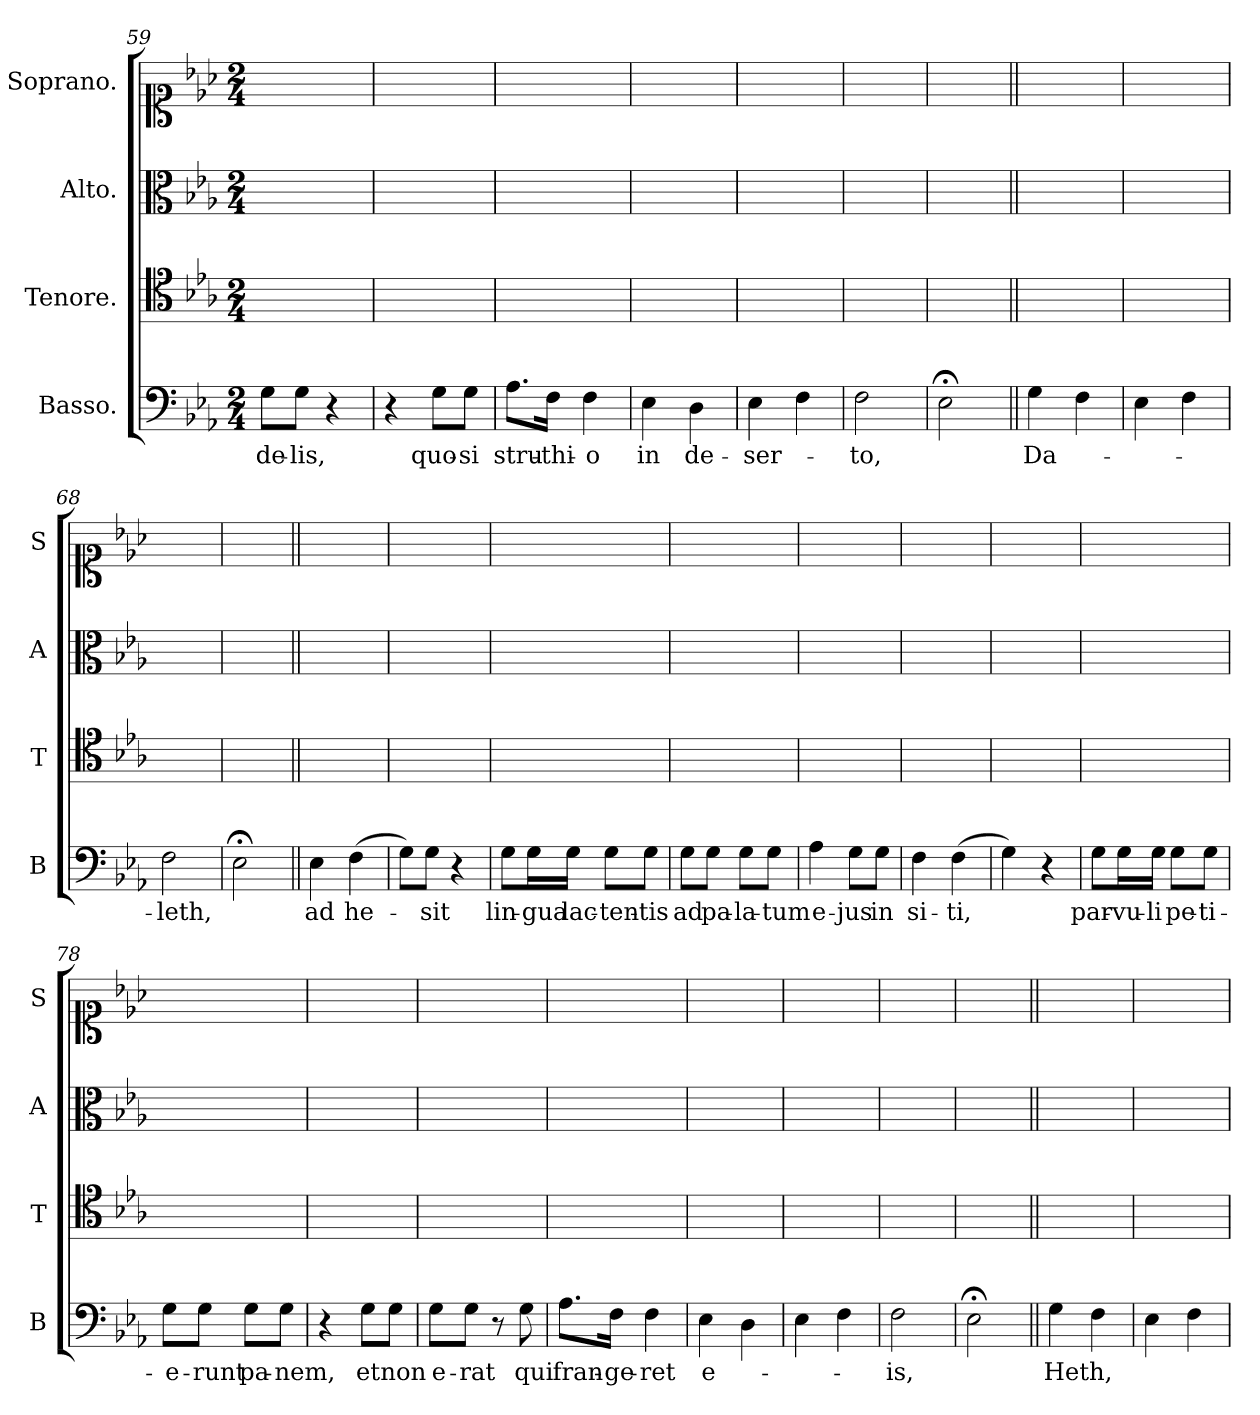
**kern	**text	**kern	**kern	**kern
*part4	*part4	*part3	*part2	*part1
*staff4	*staff4	*staff3	*staff2	*staff1
*I"Basso.	*	*I"Tenore.	*I"Alto.	*I"Soprano.
*I'B	*	*I'T	*I'A	*I'S
*clefF4	*	*clefC4	*clefC3	*clefC1
*k[b-e-a-]	*	*k[b-e-a-]	*k[b-e-a-]	*k[b-e-a-]
*c:	*	*c:	*c:	*c:
*M2/4	*	*M2/4	*M2/4	*M2/4
=59	=59	=59	=59	=59
8G\L	-de-	2ryy	2ryy	2ryy
8G\J	-lis,	.	.	.
4r	.	.	.	.
=60	=60	=60	=60	=60
4r	.	2ryy	2ryy	2ryy
8G\L	quo-	.	.	.
8G\J	-si	.	.	.
=61	=61	=61	=61	=61
8.A-\L	stru-	2ryy	2ryy	2ryy
16F\Jk	-thi-	.	.	.
4F\	-o	.	.	.
=62	=62	=62	=62	=62
4E-\	in	2ryy	2ryy	2ryy
4D\	de-	.	.	.
=63	=63	=63	=63	=63
4E-\	-ser-	2ryy	2ryy	2ryy
4F\	.	.	.	.
=64	=64	=64	=64	=64
2F\	-to,	2ryy	2ryy	2ryy
=65	=65	=65	=65	=65
2E-;<\	.	2ryy	2ryy	2ryy
=66||	=66||	=66||	=66||	=66||
4G\	Da-	2ryy	2ryy	2ryy
4F\	.	.	.	.
=67	=67	=67	=67	=67
4E-\	.	2ryy	2ryy	2ryy
4F\	.	.	.	.
=68	=68	=68	=68	=68
2F\	-leth,	2ryy	2ryy	2ryy
=69	=69	=69	=69	=69
2E-;<\	.	2ryy	2ryy	2ryy
=70||	=70||	=70||	=70||	=70||
4E-\	ad	2ryy	2ryy	2ryy
(4F\	he-	.	.	.
=71	=71	=71	=71	=71
8G\L)	.	2ryy	2ryy	2ryy
8G\J	-sit	.	.	.
4r	.	.	.	.
=72	=72	=72	=72	=72
8G\L	lin-	2ryy	2ryy	2ryy
16G\L	-gua	.	.	.
16G\JJ	lac-	.	.	.
8G\L	-ten-	.	.	.
8G\J	-tis	.	.	.
=73	=73	=73	=73	=73
8G\L	ad	2ryy	2ryy	2ryy
8G\J	pa-	.	.	.
8G\L	-la-	.	.	.
8G\J	-tum	.	.	.
=74	=74	=74	=74	=74
4A-\	e-	2ryy	2ryy	2ryy
8G\L	-jus	.	.	.
8G\J	in	.	.	.
=75	=75	=75	=75	=75
4F\	si-	2ryy	2ryy	2ryy
(4F\	-ti,	.	.	.
=76	=76	=76	=76	=76
4G\)	.	2ryy	2ryy	2ryy
4r	.	.	.	.
=77	=77	=77	=77	=77
8G\L	par-	2ryy	2ryy	2ryy
16G\L	-vu-	.	.	.
16G\JJ	-li	.	.	.
8G\L	pe-	.	.	.
8G\J	-ti-	.	.	.
=78	=78	=78	=78	=78
8G\L	-e-	2ryy	2ryy	2ryy
8G\J	-runt	.	.	.
8G\L	pa-	.	.	.
8G\J	-nem,	.	.	.
=79	=79	=79	=79	=79
4r	.	2ryy	2ryy	2ryy
8G\L	et	.	.	.
8G\J	non	.	.	.
=80	=80	=80	=80	=80
8G\L	e-	2ryy	2ryy	2ryy
8G\J	-rat	.	.	.
8r	.	.	.	.
8G\	qui	.	.	.
=81	=81	=81	=81	=81
8.A-\L	fran-	2ryy	2ryy	2ryy
16F\Jk	-ge-	.	.	.
4F\	-ret	.	.	.
=82	=82	=82	=82	=82
4E-\	e-	2ryy	2ryy	2ryy
4D\	.	.	.	.
=83	=83	=83	=83	=83
4E-\	.	2ryy	2ryy	2ryy
4F\	.	.	.	.
=84	=84	=84	=84	=84
2F\	-is,	2ryy	2ryy	2ryy
=85	=85	=85	=85	=85
2E-;<\	.	2ryy	2ryy	2ryy
=86||	=86||	=86||	=86||	=86||
4G\	Heth,	2ryy	2ryy	2ryy
4F\	.	.	.	.
=87	=87	=87	=87	=87
4E-\	.	2ryy	2ryy	2ryy
4F\	.	.	.	.
=	=	=	=	=
*-	*-	*-	*-	*-
